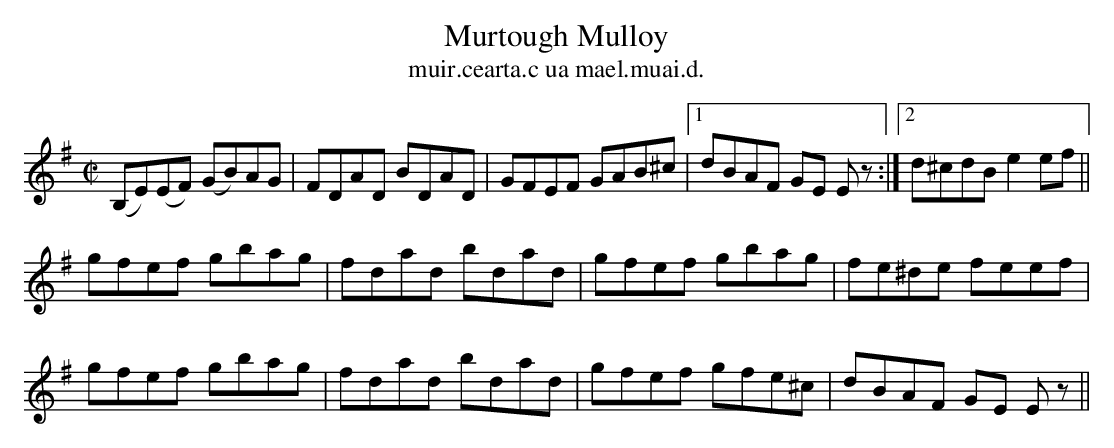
X:1
T: Murtough Mulloy
T: muir.cearta.c ua mael.muai.d.
M: C|
L: 1/8
K: Em
(B,E)(EF) (GB)AG|FDAD BDAD|GFEF GAB^c|1 dBAF GE E z:|2 d^cdBe2 ef||
gfef gbag|fdad bdad|gfef gbag|fe^de feef|
gfef gbag|fdad bdad|gfef gfe^c|dBAF GE E z||
